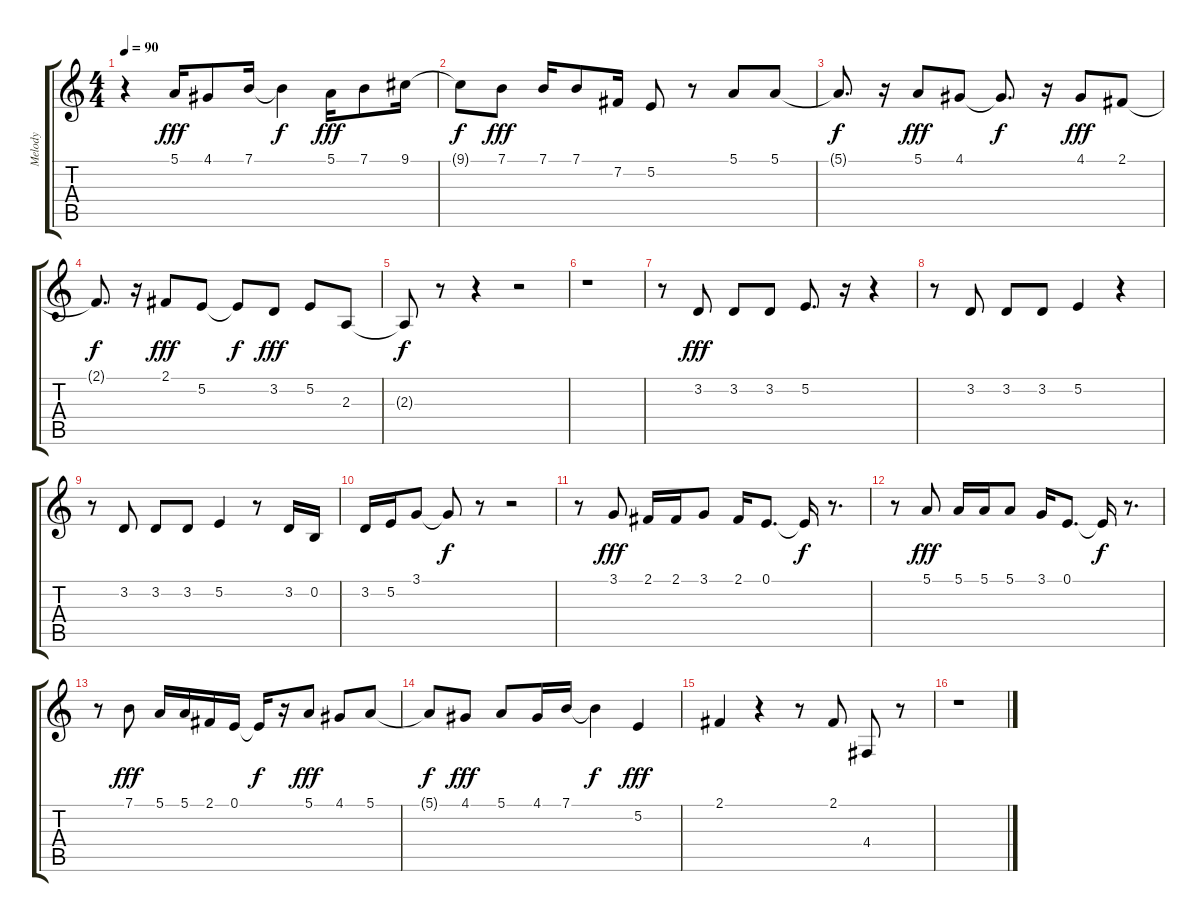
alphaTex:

\track ("Melody" "Melody") {instrument lead6voice}
\staff {score tabs}
\tuning (E4 B3 G3 D3 A2 E2) {hide}
\ts (4 4)
\tempo 90
\clef g2
\ks c
r.4{dy fff} 5.1.16 4.1.8 7.1.16 7.1{t}.4{dy f} 5.1.16{dy fff} 7.1.8 9.1.16 |
9.1{t}.8{dy f} 7.1.8{dy fff} 7.1.16 7.1.8 7.2.16 5.2.8 r.8 5.1.8 5.1.8 |
5.1{t}.8{d dy f} r.16 5.1.8{dy fff} 4.1.8 4.1{t}.8{d dy f} r.16 4.1.8{dy fff} 2.1.8 |
2.1{t}.8{d dy f} r.16 2.1.8{dy fff} 5.2.8 5.2{t}.8{dy f} 3.2.8{dy fff} 5.2.8 2.3.8 |
2.3{t}.8{dy f} r.8 r.4 r.2 |
r.1 |
r.8 3.2.8{dy fff} 3.2.8 3.2.8 5.2.8{d} r.16 r.4 |
r.8 3.2.8 3.2.8 3.2.8 5.2.4 r.4 |
r.8 3.2.8 3.2.8 3.2.8 5.2.4 r.8 3.2.16 0.2.16 |
3.2.16 5.2.16 3.1.8 3.1{t}.8{dy f} r.8 r.2 |
r.8 3.1.8{dy fff} 2.1.16 2.1.16 3.1.8 2.1.16 0.1.8{d} 0.1{t}.16{dy f} r.8{d} |
r.8 5.1.8{dy fff} 5.1.16 5.1.16 5.1.8 3.1.16 0.1.8{d} 0.1{t}.16{dy f} r.8{d} |
r.8 7.1.8{dy fff} 5.1.16 5.1.16 2.1.16 0.1.16 0.1{t}.16{dy f} r.16 5.1.8{dy fff} 4.1.8 5.1.8 |
5.1{t}.8{dy f} 4.1.8{dy fff} 5.1.8 4.1.16 7.1.16 7.1{t}.4{dy f} 5.2.4{dy fff} |
2.1.4 r.4 r.8 2.1.8 4.4.8 r.8 |
r.1
